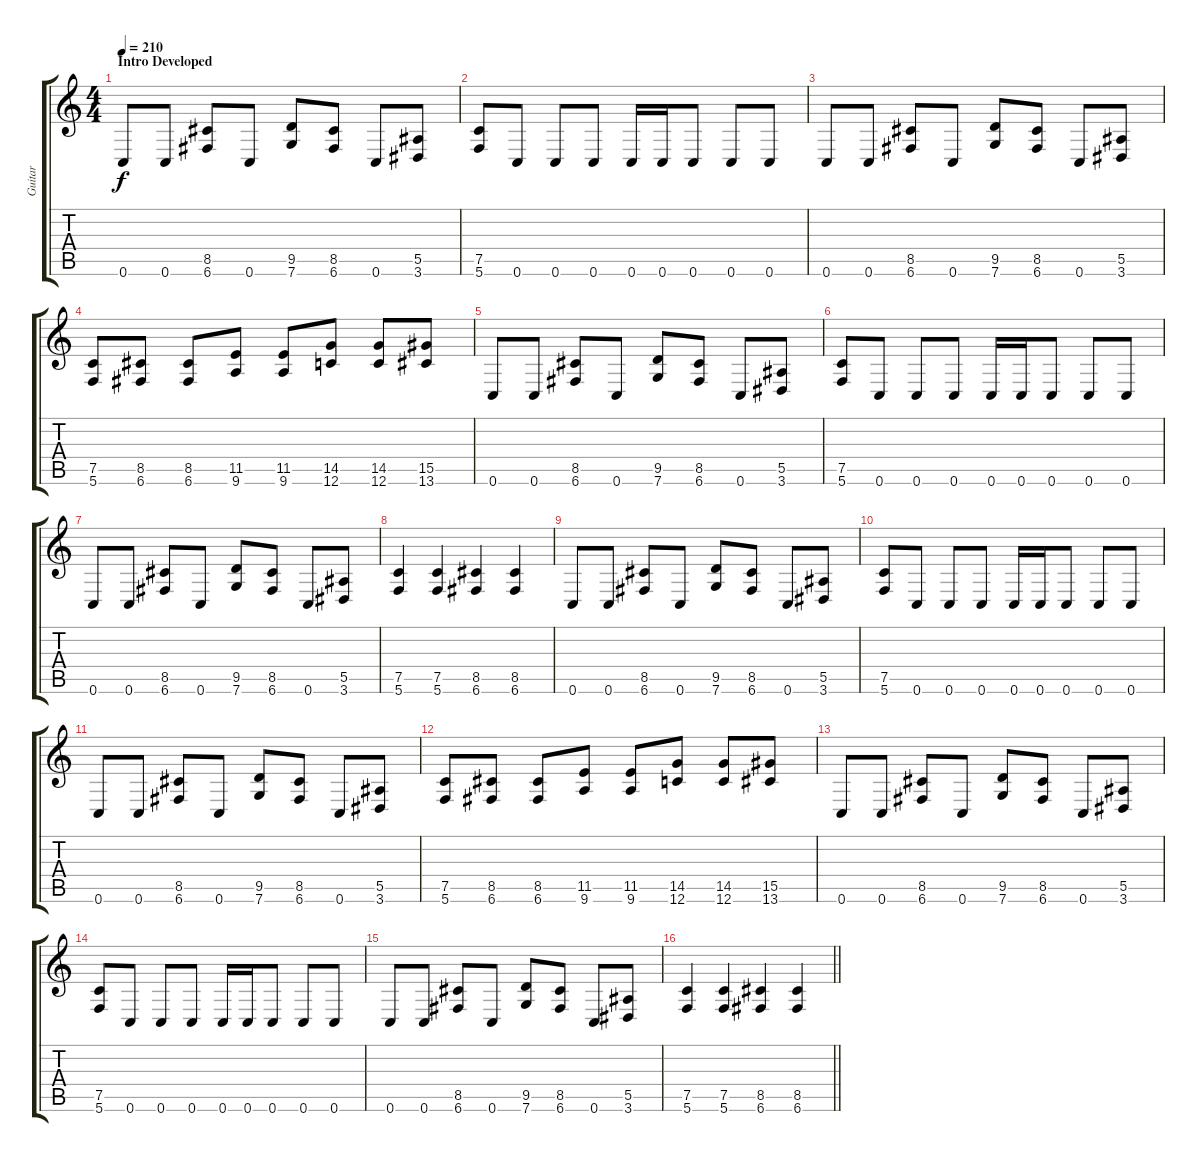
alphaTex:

\track ("Guitar" "Guitar") {instrument distortionguitar}
\staff {score tabs}
\tuning (C4 G3 Eb3 Bb2 F2 C2) {hide}
\ts (4 4)
\section ("" "Intro Developed")
\tempo 210
\clef g2
\ks c
0.6.8{dy f} 0.6.8 (8.5 6.6).8 0.6.8 (9.5 7.6).8 (8.5 6.6).8 0.6.8 (5.5 3.6).8 |
(7.5 5.6).8 0.6.8 0.6.8 0.6.8 0.6.16 0.6.16 0.6.8 0.6.8 0.6.8 |
0.6.8 0.6.8 (8.5 6.6).8 0.6.8 (9.5 7.6).8 (8.5 6.6).8 0.6.8 (5.5 3.6).8 |
(7.5 5.6).8 (8.5 6.6).8 (8.5 6.6).8 (11.5 9.6).8 (11.5 9.6).8 (14.5 12.6).8 (14.5 12.6).8 (15.5 13.6).8 |
0.6.8 0.6.8 (8.5 6.6).8 0.6.8 (9.5 7.6).8 (8.5 6.6).8 0.6.8 (5.5 3.6).8 |
(7.5 5.6).8 0.6.8 0.6.8 0.6.8 0.6.16 0.6.16 0.6.8 0.6.8 0.6.8 |
0.6.8 0.6.8 (8.5 6.6).8 0.6.8 (9.5 7.6).8 (8.5 6.6).8 0.6.8 (5.5 3.6).8 |
(7.5 5.6).4 (7.5 5.6).4 (8.5 6.6).4 (8.5 6.6).4 |
0.6.8 0.6.8 (8.5 6.6).8 0.6.8 (9.5 7.6).8 (8.5 6.6).8 0.6.8 (5.5 3.6).8 |
(7.5 5.6).8 0.6.8 0.6.8 0.6.8 0.6.16 0.6.16 0.6.8 0.6.8 0.6.8 |
0.6.8 0.6.8 (8.5 6.6).8 0.6.8 (9.5 7.6).8 (8.5 6.6).8 0.6.8 (5.5 3.6).8 |
(7.5 5.6).8 (8.5 6.6).8 (8.5 6.6).8 (11.5 9.6).8 (11.5 9.6).8 (14.5 12.6).8 (14.5 12.6).8 (15.5 13.6).8 |
0.6.8 0.6.8 (8.5 6.6).8 0.6.8 (9.5 7.6).8 (8.5 6.6).8 0.6.8 (5.5 3.6).8 |
(7.5 5.6).8 0.6.8 0.6.8 0.6.8 0.6.16 0.6.16 0.6.8 0.6.8 0.6.8 |
0.6.8 0.6.8 (8.5 6.6).8 0.6.8 (9.5 7.6).8 (8.5 6.6).8 0.6.8 (5.5 3.6).8 |
\barLineRight lightlight
(7.5 5.6).4 (7.5 5.6).4 (8.5 6.6).4 (8.5 6.6).4
